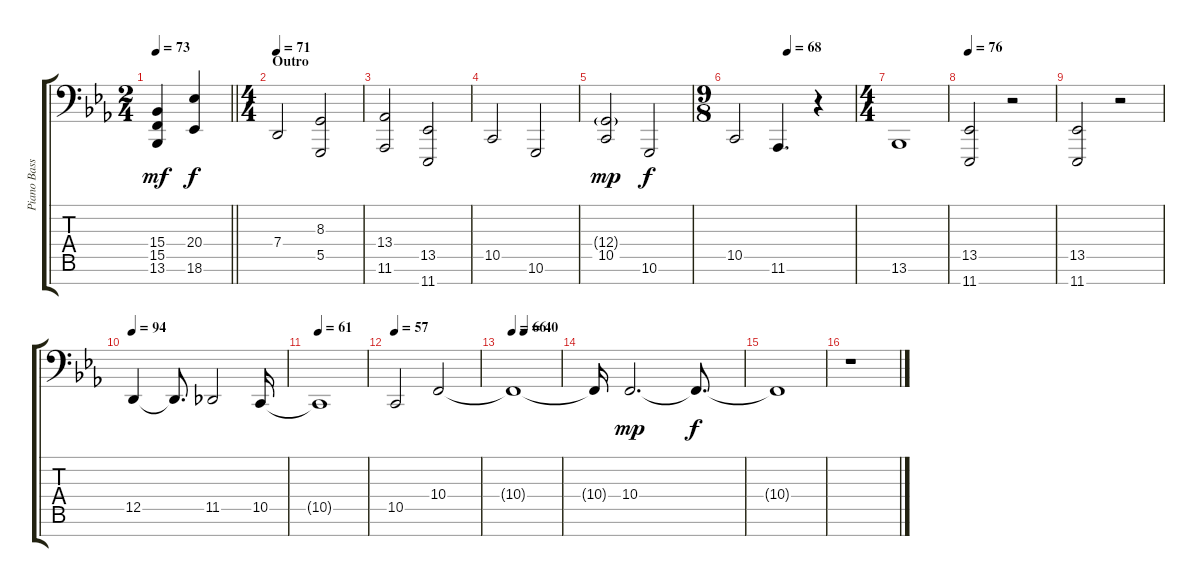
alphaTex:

\track ("Piano Bass notes" "Piano Bass") {instrument acousticgrandpiano}
\staff {score tabs}
\tuning (A2 E2 B1 G1 D1 A0 E0) {hide}
\ts (2 4)
\tempo 73
\clef f4
\barLineRight lightlight
\ks eb
(15.4 15.5 13.6).4{dy mf} (20.4 18.6).4{dy f} |
\ts (4 4)
\section ("" "Outro")
\tempo 71
7.4.2 (8.3 5.5).2 |
(13.4 11.6).2 (13.5 11.7).2 |
10.5.2 10.6.2 |
(12.4{g} 10.5).2{dy mp} 10.6.2{dy f} |
\ts (9 8)
\tempo (68 0.4444444444444444)
10.5.2 11.6.4{d} r.4 |
\ts (4 4)
13.6.1 |
\tempo 76
(13.5 11.7).2 r.2 |
(13.5 11.7).2 r.2 |
\tempo 94
12.5.4 12.5{t}.8{d} 11.5.2 10.5.16 |
\tempo 61
10.5{t}.1 |
\tempo 57
10.5.2 10.4.2 |
\tempo 66
\tempo (40 0.25)
10.4{t}.1 |
10.4{t}.16 10.4.2{d dy mp} 10.4{t}.8{d dy f} |
10.4{t}.1 |
r.1
